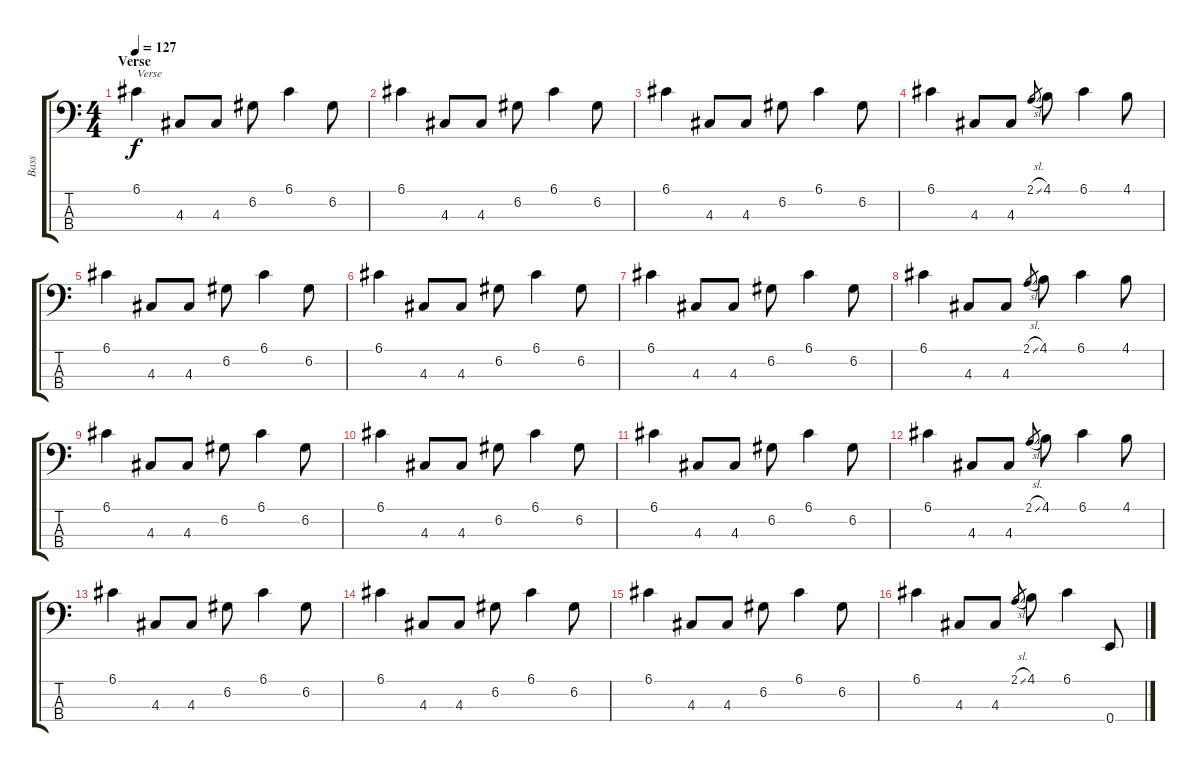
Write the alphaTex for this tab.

\track ("Bass" "Bass") {instrument electricbassfinger}
\staff {score tabs}
\tuning (G2 D2 A1 E1) {hide}
\ts (4 4)
\section ("" "Verse")
\tempo 127
\clef f4
\ks c
6.1.4{txt "Verse" dy f} 4.3.8 4.3.8 6.2.8 6.1.4 6.2.8 |
6.1.4 4.3.8 4.3.8 6.2.8 6.1.4 6.2.8 |
6.1.4 4.3.8 4.3.8 6.2.8 6.1.4 6.2.8 |
6.1.4 4.3.8 4.3.8 2.1{sl}.8{gr} 4.1.8 6.1.4 4.1.8 |
6.1.4 4.3.8 4.3.8 6.2.8 6.1.4 6.2.8 |
6.1.4 4.3.8 4.3.8 6.2.8 6.1.4 6.2.8 |
6.1.4 4.3.8 4.3.8 6.2.8 6.1.4 6.2.8 |
6.1.4 4.3.8 4.3.8 2.1{sl}.8{gr} 4.1.8 6.1.4 4.1.8 |
6.1.4 4.3.8 4.3.8 6.2.8 6.1.4 6.2.8 |
6.1.4 4.3.8 4.3.8 6.2.8 6.1.4 6.2.8 |
6.1.4 4.3.8 4.3.8 6.2.8 6.1.4 6.2.8 |
6.1.4 4.3.8 4.3.8 2.1{sl}.8{gr} 4.1.8 6.1.4 4.1.8 |
6.1.4 4.3.8 4.3.8 6.2.8 6.1.4 6.2.8 |
6.1.4 4.3.8 4.3.8 6.2.8 6.1.4 6.2.8 |
6.1.4 4.3.8 4.3.8 6.2.8 6.1.4 6.2.8 |
6.1.4 4.3.8 4.3.8 2.1{sl}.8{gr} 4.1.8 6.1.4 0.4.8
